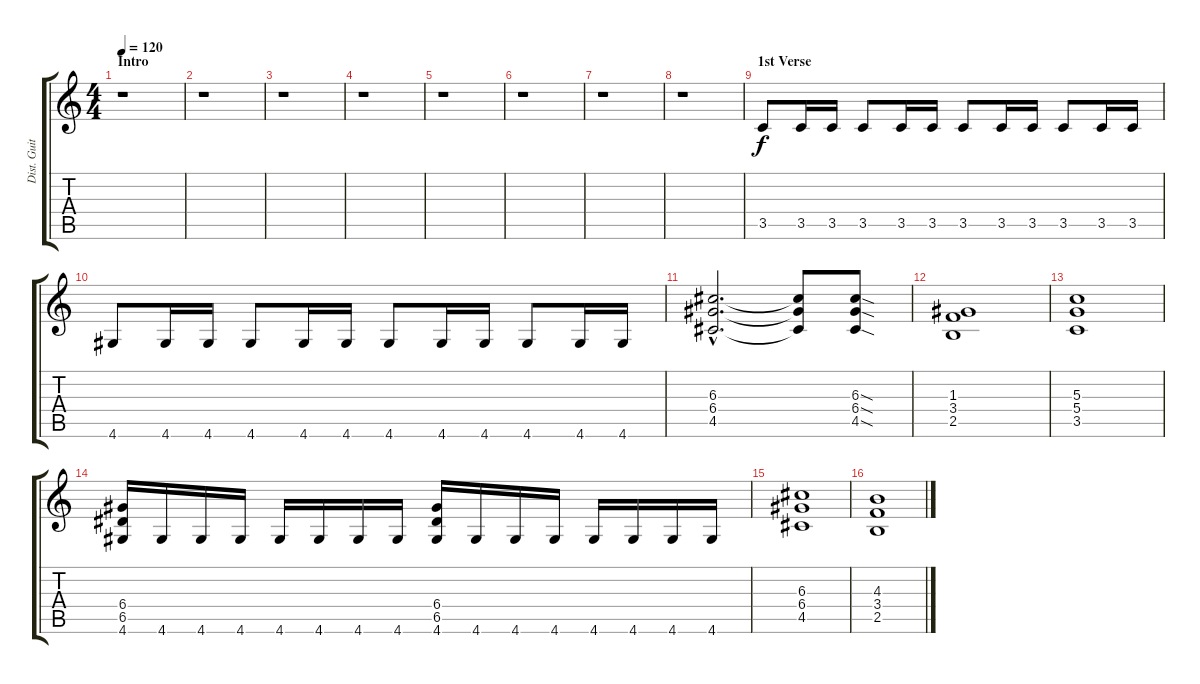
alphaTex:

\track ("Dist. Guitar" "Dist. Guit") {instrument distortionguitar}
\staff {score tabs}
\tuning (E4 B3 G3 D3 A2 E2) {hide}
\ts (4 4)
\section ("" "Intro")
\tempo 120
\clef g2
\ks c
r.1{dy f instrument distortionguitar} |
r.1 |
r.1 |
r.1 |
r.1 |
r.1 |
r.1 |
r.1 |
\section ("" "1st Verse")
3.5.8 3.5.16 3.5.16 3.5.8 3.5.16 3.5.16 3.5.8 3.5.16 3.5.16 3.5.8 3.5.16 3.5.16 |
4.6.8 4.6.16 4.6.16 4.6.8 4.6.16 4.6.16 4.6.8 4.6.16 4.6.16 4.6.8 4.6.16 4.6.16 |
(6.3{hac} 6.4{hac} 4.5{hac}).2{d} (6.3{t} 6.4{t} 4.5{t}).8 (6.3{sod} 6.4{sod} 4.5{sod}).8 |
(1.3 3.4 2.5).1 |
(5.3 5.4 3.5).1 |
(6.4 6.5 4.6).16 4.6.16 4.6.16 4.6.16 4.6.16 4.6.16 4.6.16 4.6.16 (6.4 6.5 4.6).16 4.6.16 4.6.16 4.6.16 4.6.16 4.6.16 4.6.16 4.6.16 |
(6.3 6.4 4.5).1 |
(4.3 3.4 2.5).1
